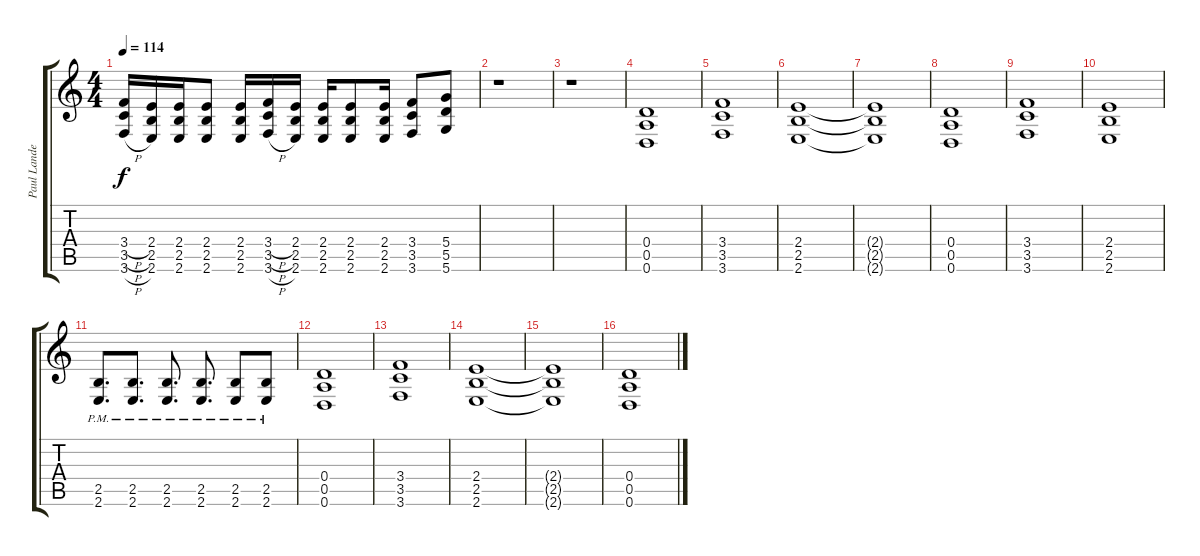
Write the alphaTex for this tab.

\track ("Paul Landers [Gtr. II]" "Paul Lande") {instrument distortionguitar}
\staff {score tabs}
\tuning (E4 B3 G3 D3 A2 D2) {hide}
\ts (4 4)
\tempo 114
\clef g2
\ks c
(3.4{h} 3.5{h} 3.6{h}).16{dy f} (2.4 2.5 2.6).16 (2.4 2.5 2.6).16 (2.4 2.5 2.6).8 (2.4 2.5 2.6).16 (3.4{h} 3.5{h} 3.6{h}).16 (2.4 2.5 2.6).16 (2.4 2.5 2.6).16 (2.4 2.5 2.6).8 (2.4 2.5 2.6).16 (3.4 3.5 3.6).8 (5.4 5.5 5.6).8 |
r.1 |
r.1 |
(0.4 0.5 0.6).1 |
(3.4 3.5 3.6).1 |
(2.4 2.5 2.6).1 |
(2.4{t} 2.5{t} 2.6{t}).1 |
(0.4 0.5 0.6).1 |
(3.4 3.5 3.6).1 |
(2.4 2.5 2.6).1 |
(2.5{pm} 2.6{pm}).8{d} (2.5{pm} 2.6{pm}).8{d} (2.5{pm} 2.6{pm}).8{d} (2.5{pm} 2.6{pm}).8{d} (2.5{pm} 2.6{pm}).8 (2.5{pm} 2.6{pm}).8 |
(0.4 0.5 0.6).1 |
(3.4 3.5 3.6).1 |
(2.4 2.5 2.6).1 |
(2.4{t} 2.5{t} 2.6{t}).1 |
(0.4 0.5 0.6).1
